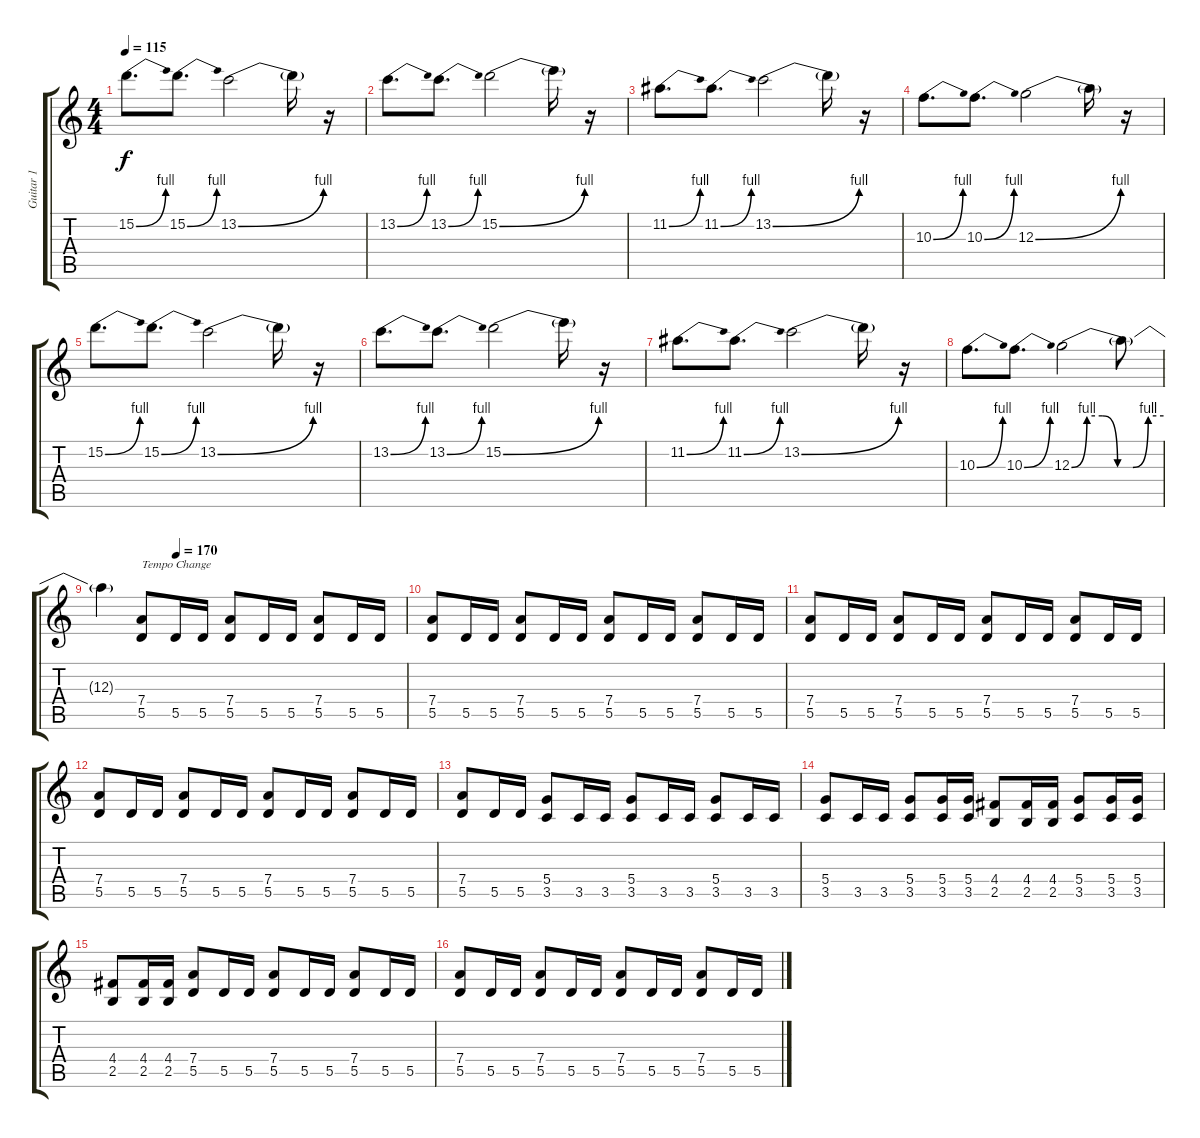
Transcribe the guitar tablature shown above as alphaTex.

\track ("Guitar 1" "Guitar 1") {instrument distortionguitar}
\staff {score tabs}
\tuning (E4 B3 G3 D3 A2 E2) {hide}
\ts (4 4)
\tempo 115
\clef g2
\ks c
15.2{be (bend 0 0 60 4)}.8{d dy f} 15.2{be (bend 0 0 60 4)}.8{d} 13.2{be (bend 0 0 60 4)}.2 13.2{t}.16 r.16 |
13.2{be (bend 0 0 60 4)}.8{d} 13.2{be (bend 0 0 60 4)}.8{d} 15.2{be (bend 0 0 60 4)}.2 15.2{t}.16 r.16 |
11.2{be (bend 0 0 60 4)}.8{d} 11.2{be (bend 0 0 60 4)}.8{d} 13.2{be (bend 0 0 60 4)}.2 13.2{t}.16 r.16 |
10.3{be (bend 0 0 60 4)}.8{d} 10.3{be (bend 0 0 60 4)}.8{d} 12.3{be (bend 0 0 60 4)}.2 12.3{t}.16 r.16 |
15.2{be (bend 0 0 60 4)}.8{d} 15.2{be (bend 0 0 60 4)}.8{d} 13.2{be (bend 0 0 60 4)}.2 13.2{t}.16 r.16 |
13.2{be (bend 0 0 60 4)}.8{d} 13.2{be (bend 0 0 60 4)}.8{d} 15.2{be (bend 0 0 60 4)}.2 15.2{t}.16 r.16 |
11.2{be (bend 0 0 60 4)}.8{d} 11.2{be (bend 0 0 60 4)}.8{d} 13.2{be (bend 0 0 60 4)}.2 13.2{t}.16 r.16 |
10.3{be (bend 0 0 60 4)}.8{d} 10.3{be (bend 0 0 60 4)}.8{d} 12.3{be (custom 0 0 10 4 20 4 30 0 40 0 50 4 60 4)}.2 12.3{t}.8 |
\tempo (168 0.25)
\tempo (170 0.25)
12.3{t}.4 (7.4 5.5).8{txt "Tempo Change"} 5.5.16 5.5.16 (7.4 5.5).8 5.5.16 5.5.16 (7.4 5.5).8 5.5.16 5.5.16 |
(7.4 5.5).8 5.5.16 5.5.16 (7.4 5.5).8 5.5.16 5.5.16 (7.4 5.5).8 5.5.16 5.5.16 (7.4 5.5).8 5.5.16 5.5.16 |
(7.4 5.5).8 5.5.16 5.5.16 (7.4 5.5).8 5.5.16 5.5.16 (7.4 5.5).8 5.5.16 5.5.16 (7.4 5.5).8 5.5.16 5.5.16 |
(7.4 5.5).8 5.5.16 5.5.16 (7.4 5.5).8 5.5.16 5.5.16 (7.4 5.5).8 5.5.16 5.5.16 (7.4 5.5).8 5.5.16 5.5.16 |
(7.4 5.5).8 5.5.16 5.5.16 (5.4 3.5).8 3.5.16 3.5.16 (5.4 3.5).8 3.5.16 3.5.16 (5.4 3.5).8 3.5.16 3.5.16 |
(5.4 3.5).8 3.5.16 3.5.16 (5.4 3.5).8 (5.4 3.5).16 (5.4 3.5).16 (4.4 2.5).8 (4.4 2.5).16 (4.4 2.5).16 (5.4 3.5).8 (5.4 3.5).16 (5.4 3.5).16 |
(4.4 2.5).8 (4.4 2.5).16 (4.4 2.5).16 (7.4 5.5).8 5.5.16 5.5.16 (7.4 5.5).8 5.5.16 5.5.16 (7.4 5.5).8 5.5.16 5.5.16 |
(7.4 5.5).8 5.5.16 5.5.16 (7.4 5.5).8 5.5.16 5.5.16 (7.4 5.5).8 5.5.16 5.5.16 (7.4 5.5).8 5.5.16 5.5.16
